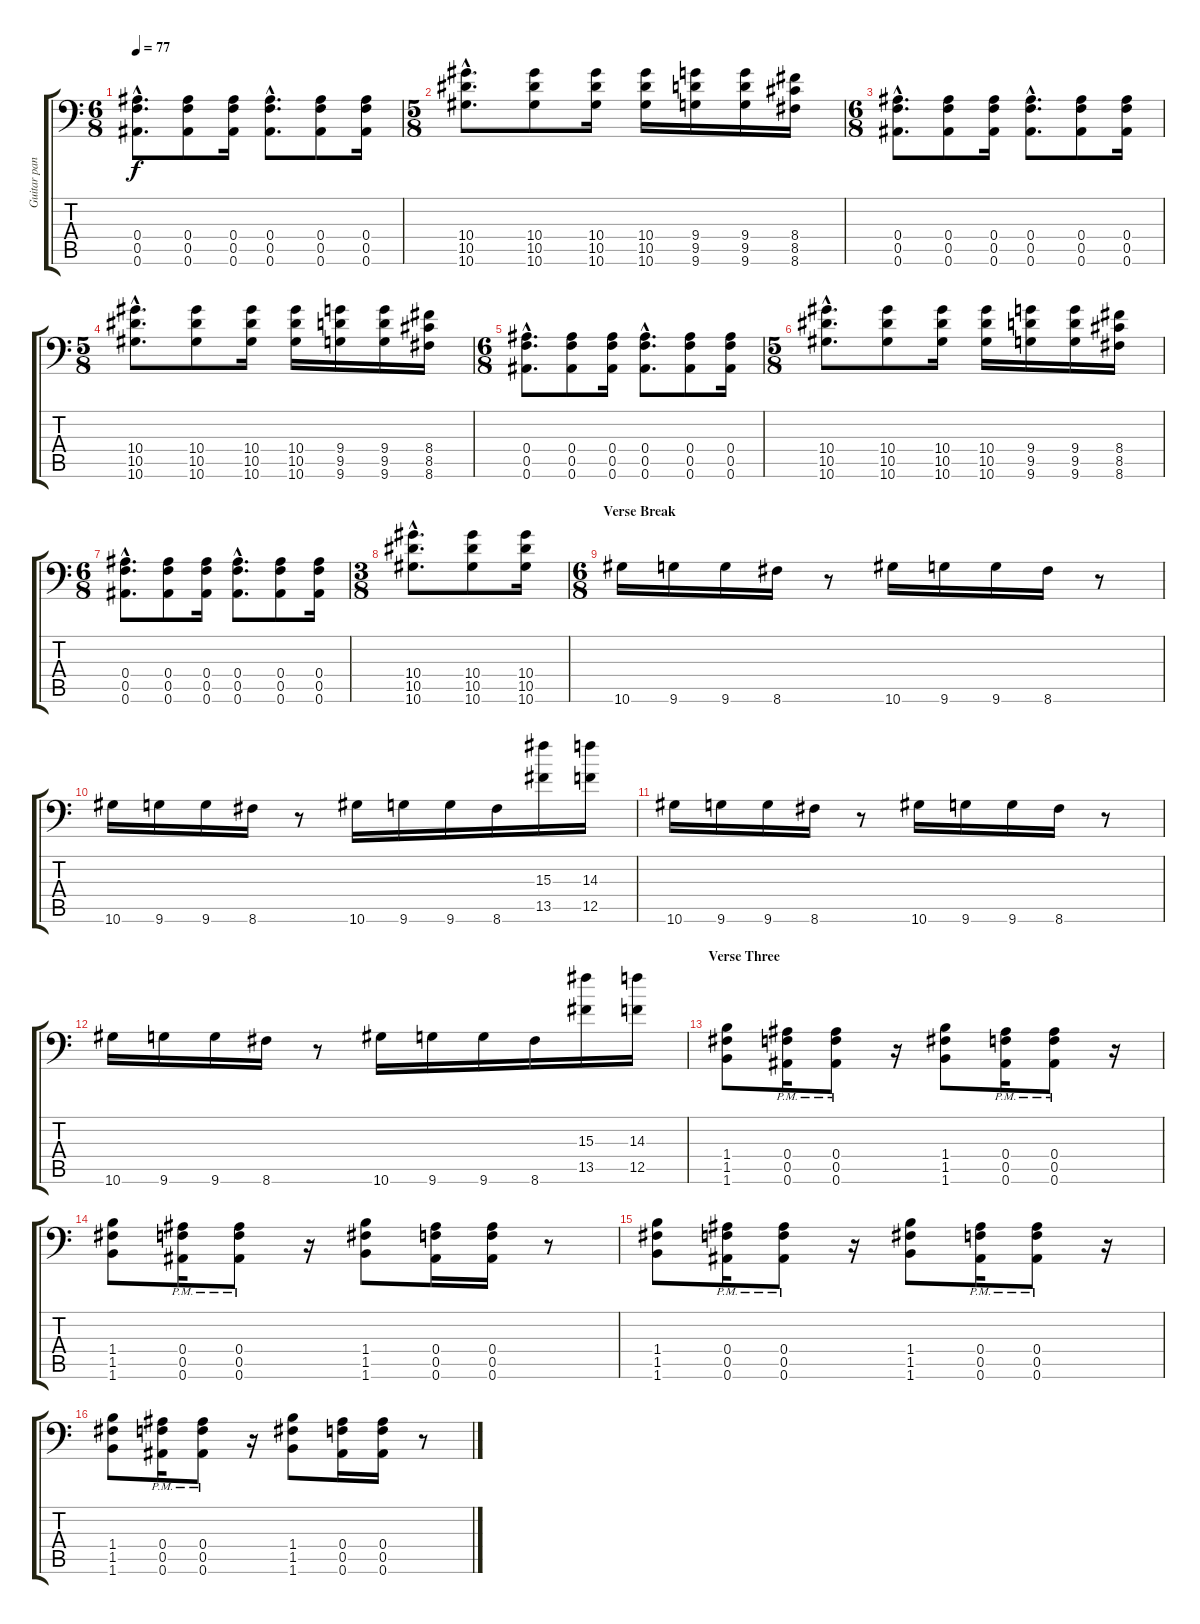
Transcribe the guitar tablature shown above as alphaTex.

\track ("Guitar panned L" "Guitar pan") {instrument distortionguitar}
\staff {score tabs}
\tuning (C4 G3 Eb3 Bb2 F2 Bb1) {hide}
\ts (6 8)
\tempo 77
\clef f4
\ks c
(0.4{hac} 0.5{hac} 0.6{hac}).8{d dy f} (0.4 0.5 0.6).8 (0.4 0.5 0.6).16 (0.4{hac} 0.5{hac} 0.6{hac}).8{d} (0.4 0.5 0.6).8 (0.4 0.5 0.6).16 |
\ts (5 8)
(10.4{hac} 10.5{hac} 10.6{hac}).8{d} (10.4 10.5 10.6).8 (10.4 10.5 10.6).16 (10.4 10.5 10.6).16 (9.4 9.5 9.6).16 (9.4 9.5 9.6).16 (8.4 8.5 8.6).16 |
\ts (6 8)
(0.4{hac} 0.5{hac} 0.6{hac}).8{d} (0.4 0.5 0.6).8 (0.4 0.5 0.6).16 (0.4{hac} 0.5{hac} 0.6{hac}).8{d} (0.4 0.5 0.6).8 (0.4 0.5 0.6).16 |
\ts (5 8)
(10.4{hac} 10.5{hac} 10.6{hac}).8{d} (10.4 10.5 10.6).8 (10.4 10.5 10.6).16 (10.4 10.5 10.6).16 (9.4 9.5 9.6).16 (9.4 9.5 9.6).16 (8.4 8.5 8.6).16 |
\ts (6 8)
(0.4{hac} 0.5{hac} 0.6{hac}).8{d} (0.4 0.5 0.6).8 (0.4 0.5 0.6).16 (0.4{hac} 0.5{hac} 0.6{hac}).8{d} (0.4 0.5 0.6).8 (0.4 0.5 0.6).16 |
\ts (5 8)
(10.4{hac} 10.5{hac} 10.6{hac}).8{d} (10.4 10.5 10.6).8 (10.4 10.5 10.6).16 (10.4 10.5 10.6).16 (9.4 9.5 9.6).16 (9.4 9.5 9.6).16 (8.4 8.5 8.6).16 |
\ts (6 8)
(0.4{hac} 0.5{hac} 0.6{hac}).8{d} (0.4 0.5 0.6).8 (0.4 0.5 0.6).16 (0.4{hac} 0.5{hac} 0.6{hac}).8{d} (0.4 0.5 0.6).8 (0.4 0.5 0.6).16 |
\ts (3 8)
(10.4{hac} 10.5{hac} 10.6{hac}).8{d} (10.4 10.5 10.6).8 (10.4 10.5 10.6).16 |
\ts (6 8)
\section ("" "Verse Break")
10.6.16 9.6.16 9.6.16 8.6.16 r.8 10.6.16 9.6.16 9.6.16 8.6.16 r.8 |
10.6.16 9.6.16 9.6.16 8.6.16 r.8 10.6.16 9.6.16 9.6.16 8.6.16 (15.3 13.5).16 (14.3 12.5).16 |
10.6.16 9.6.16 9.6.16 8.6.16 r.8 10.6.16 9.6.16 9.6.16 8.6.16 r.8 |
10.6.16 9.6.16 9.6.16 8.6.16 r.8 10.6.16 9.6.16 9.6.16 8.6.16 (15.3 13.5).16 (14.3 12.5).16 |
\section ("" "Verse Three")
(1.4 1.5 1.6).8 (0.4{pm} 0.5{pm} 0.6{pm}).16 (0.4{pm} 0.5{pm} 0.6{pm}).8 r.16 (1.4 1.5 1.6).8 (0.4{pm} 0.5{pm} 0.6{pm}).16 (0.4{pm} 0.5{pm} 0.6{pm}).8 r.16 |
(1.4 1.5 1.6).8 (0.4{pm} 0.5{pm} 0.6{pm}).16 (0.4{pm} 0.5{pm} 0.6{pm}).8 r.16 (1.4 1.5 1.6).8 (0.4 0.5 0.6).16 (0.4 0.5 0.6).16 r.8 |
(1.4 1.5 1.6).8 (0.4{pm} 0.5{pm} 0.6{pm}).16 (0.4{pm} 0.5{pm} 0.6{pm}).8 r.16 (1.4 1.5 1.6).8 (0.4{pm} 0.5{pm} 0.6{pm}).16 (0.4{pm} 0.5{pm} 0.6{pm}).8 r.16 |
(1.4 1.5 1.6).8 (0.4{pm} 0.5{pm} 0.6{pm}).16 (0.4{pm} 0.5{pm} 0.6{pm}).8 r.16 (1.4 1.5 1.6).8 (0.4 0.5 0.6).16 (0.4 0.5 0.6).16 r.8
